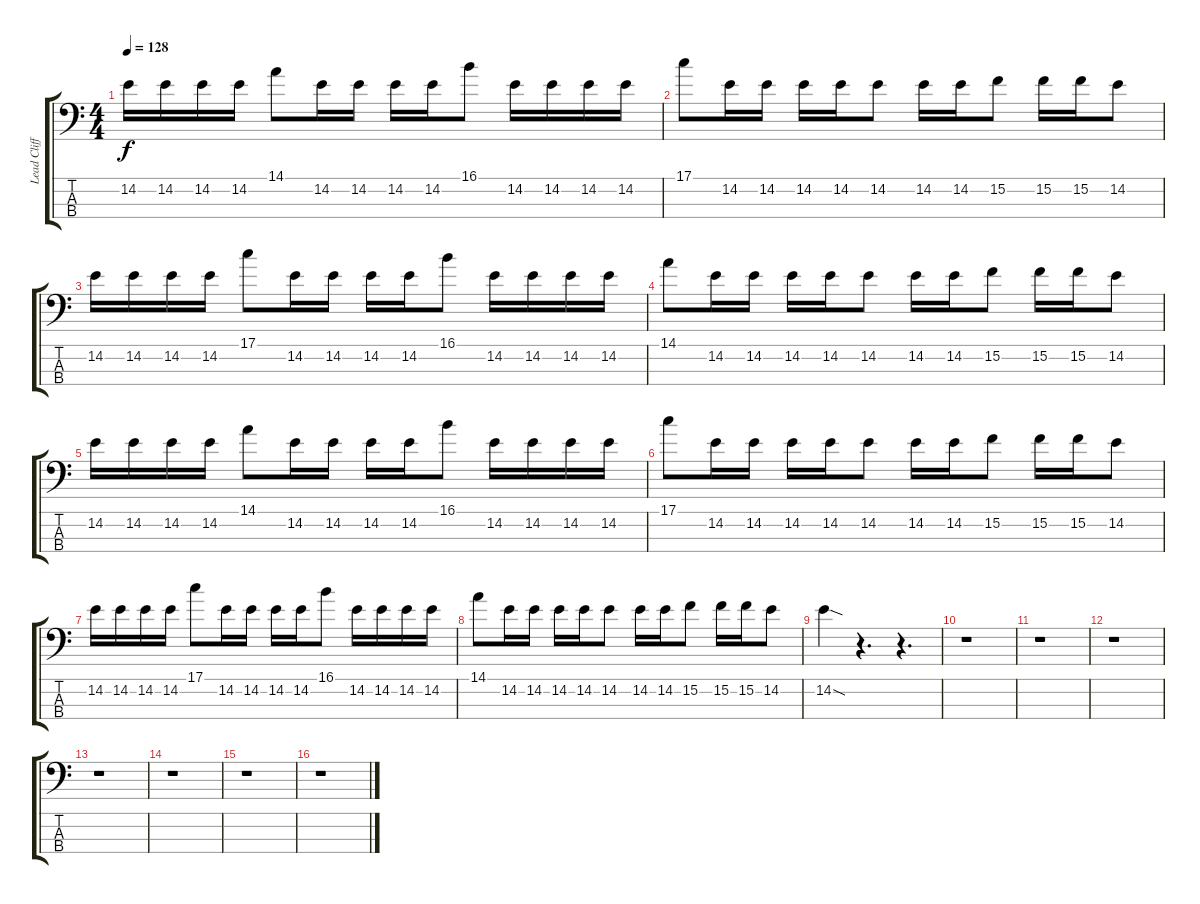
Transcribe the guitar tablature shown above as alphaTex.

\track ("Lead Cliff I" "Lead Cliff") {instrument electricbassfinger}
\staff {score tabs}
\tuning (G2 D2 A1 E1) {hide}
\ts (4 4)
\tempo 128
\clef f4
\ks c
14.2.16{dy f volume 14 instrument overdrivenguitar} 14.2.16 14.2.16 14.2.16 14.1.8 14.2.16 14.2.16 14.2.16 14.2.16 16.1.8 14.2.16 14.2.16 14.2.16 14.2.16 |
17.1.8{instrument overdrivenguitar} 14.2.16 14.2.16 14.2.16 14.2.16 14.2.8 14.2.16 14.2.16 15.2.8 15.2.16 15.2.16 14.2.8 |
14.2.16{instrument overdrivenguitar} 14.2.16 14.2.16 14.2.16 17.1.8 14.2.16 14.2.16 14.2.16 14.2.16 16.1.8 14.2.16 14.2.16 14.2.16 14.2.16 |
14.1.8{instrument overdrivenguitar} 14.2.16 14.2.16 14.2.16 14.2.16 14.2.8 14.2.16 14.2.16 15.2.8 15.2.16 15.2.16 14.2.8 |
14.2.16{volume 13 instrument overdrivenguitar} 14.2.16 14.2.16 14.2.16 14.1.8 14.2.16 14.2.16 14.2.16 14.2.16 16.1.8 14.2.16 14.2.16 14.2.16 14.2.16 |
17.1.8{instrument overdrivenguitar} 14.2.16 14.2.16 14.2.16 14.2.16 14.2.8 14.2.16 14.2.16 15.2.8 15.2.16 15.2.16 14.2.8 |
14.2.16{instrument overdrivenguitar} 14.2.16 14.2.16 14.2.16 17.1.8 14.2.16 14.2.16 14.2.16 14.2.16 16.1.8 14.2.16 14.2.16 14.2.16 14.2.16 |
14.1.8{volume 12 instrument overdrivenguitar} 14.2.16 14.2.16 14.2.16 14.2.16 14.2.8 14.2.16 14.2.16 15.2.8 15.2.16 15.2.16 14.2.8 |
14.2{sod}.4 r.4{d} r.4{d} |
r.1 |
r.1 |
r.1 |
r.1 |
r.1 |
r.1 |
r.1
